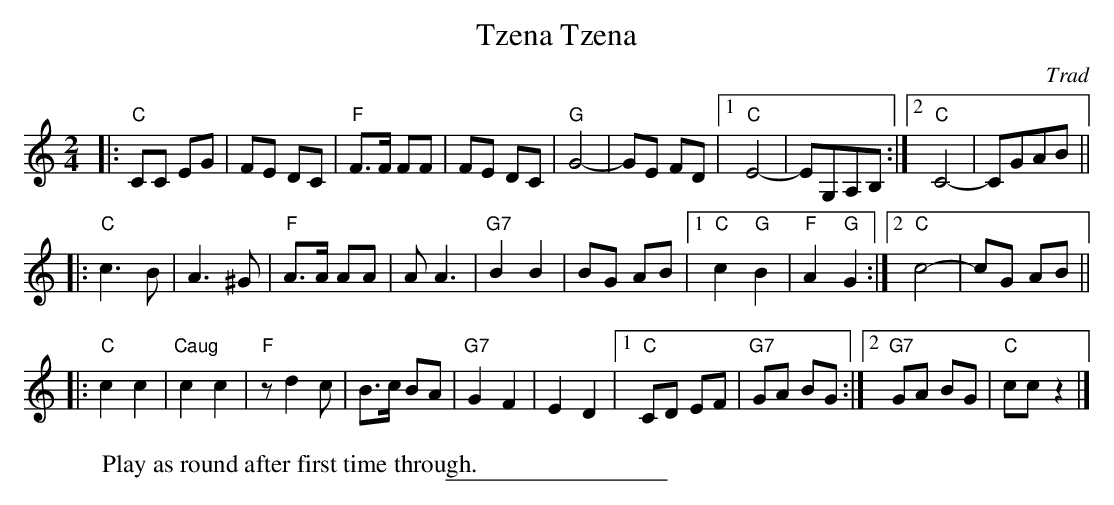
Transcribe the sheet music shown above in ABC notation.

X:1
T: Tzena, Tzena
C: Trad
W: Play as round after first time through.
M: 2/4
L: 1/8
K: C
|: "C"CC EG | FE DC | "F"F>F FF | FE DC | "G"G4- | GE FD |1 "C"E4- | EG,A,B, :|2 "C"C4- | CGAB ||
|: "C"c3 B | A3 ^G | "F"A>A AA | A A3 | "G7"B2 B2 | BG AB |1 "C"c2 "G"B2 | "F"A2 "G"G2 :|2 "C"c4- | cG AB ||
|: "C"c2 c2 | "Caug"c2 c2 | "F" z d2 c | B>c BA | "G7"G2 F2 | E2 D2 |1 "C"CD EF | "G7"GA BG :|2 "G7"GA BG | "C"cc z2 |]
